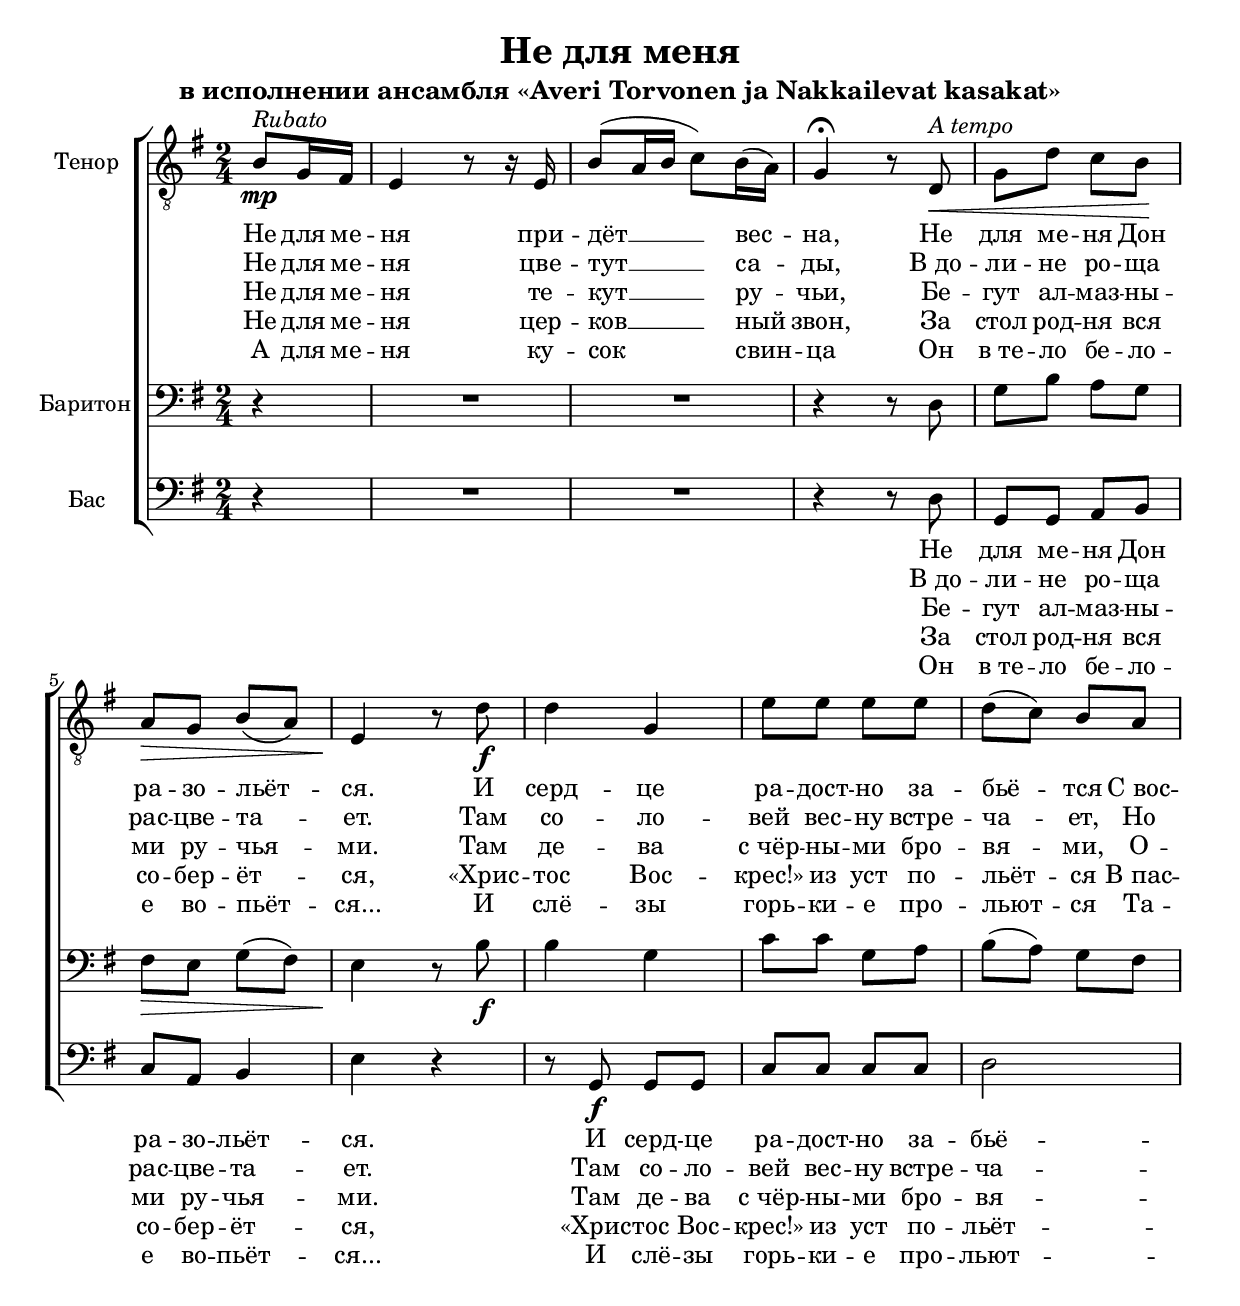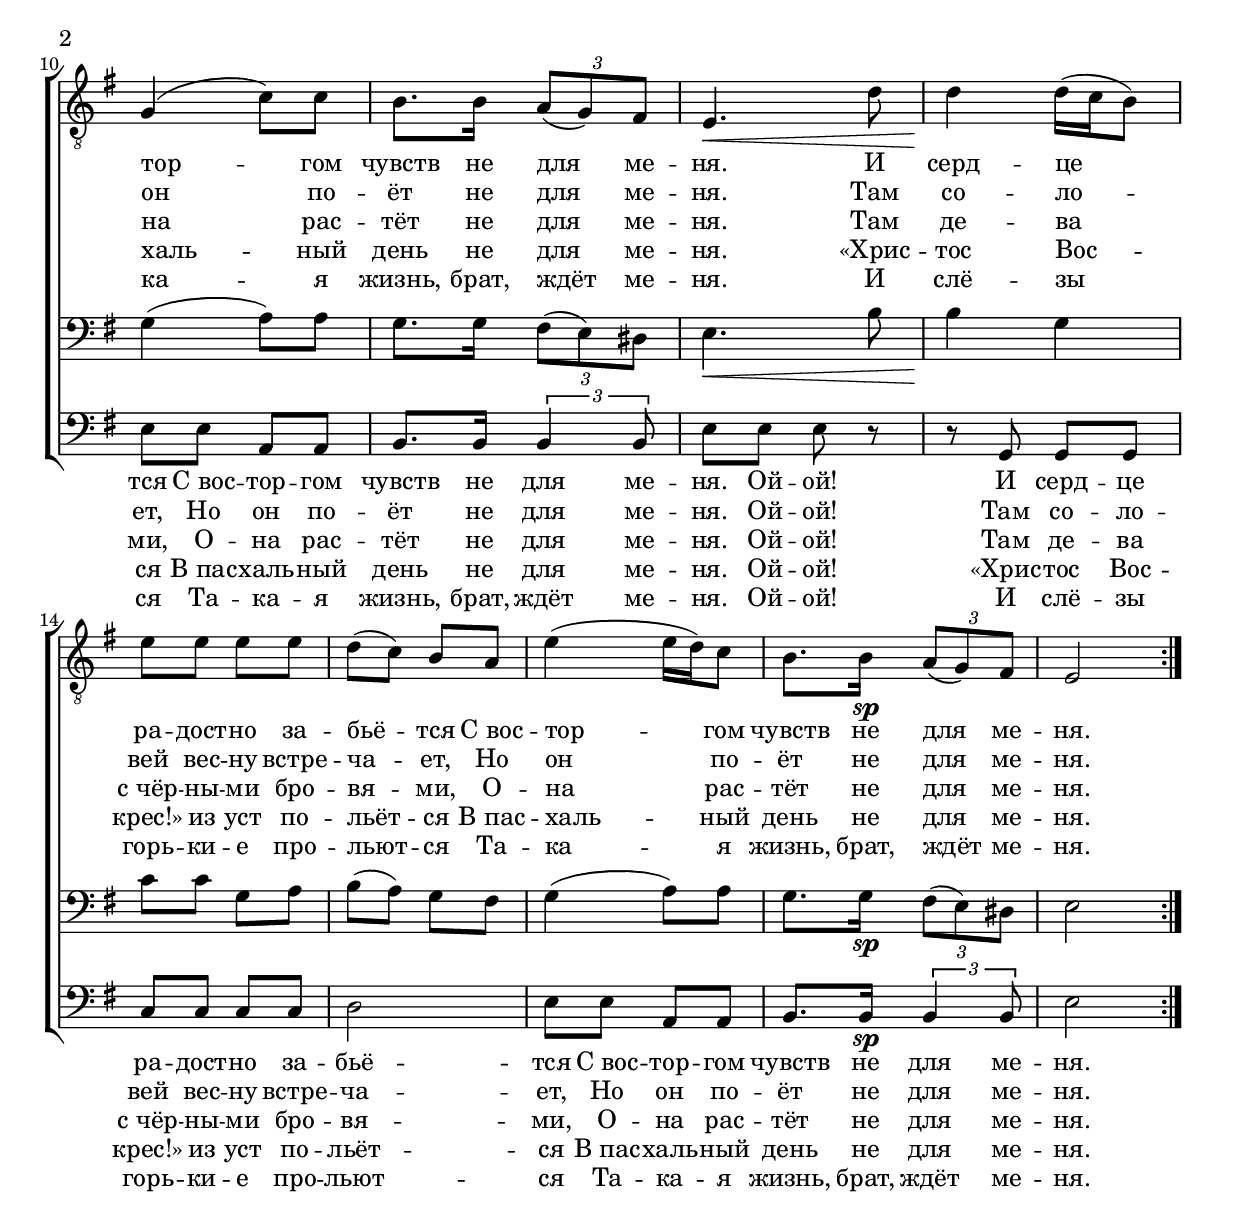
\version "2.12.3"

\header {
  title = "Не для меня"
  subtitle = "в исполнении ансамбля «Averi Torvonen ja Nakkailevat kasakat»"
%  composer = "Säveltäjä"
%  poet = "Sanoittaja"
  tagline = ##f
}

globals = { \key e \minor \time 2/4 }

tenor = \relative c' {
  \partial 4
  b8\mp^\markup {\italic Rubato }
  g16 fis16 | e4 r8 r16 e16 | b'8 ( a16 b16 c8) b16( a16) g4\fermata r8 % intro
  d\<^\markup {\italic "A tempo" } | g d' c b\! | a\> g b( a) | e4\! r8 % verse
  d'8\f|d4 g,4|e'8 e e e|d( c) b a g4( c8) c8|b8. b16 \times 2/3 {a8( g8) fis8}|e4.\< % chorus 
  d'8  |d4\! d16( c16 b8)|e8 e e e|d( c) b a e'4( e16 d16) c8|b8. b16\sp \times 2/3 {a8( g8) fis8}|e2 % chorus
}

barytone = \relative c {
  \partial 4 r4
  R2*2 r4 r8 d | g b a g | fis\> e g( fis) | e4\! r8 % verse
  b'8\f|b4 g4|c8 c g a|b( a) g fis|g4( a8) a8|g8. g16 \times 2/3 {fis8( e8) dis8}|e4.\< % chorus
  b'8|b4\! g4|c8 c g a|b( a) g fis|g4( a8) a8|g8. g16\sp \times 2/3 {fis8( e8) dis8}|e2 % chorus
}

bass = 	\relative c {
  \partial 4 r4
  R2*2 r4 r8 d8|g,8 g a b|c a b4|e4 r4 % verse
  r8 g,8\f g g|c8 c c c|d2|e8 e8 a,8 a8|b8. b16 \times 2/3 {b4 b8}|e8 e8 e8 r8 % chorus
  r8 g,8 g g|c8 c c c|d2|e8 e8 a,8 a8|b8. b16\sp \times 2/3 {b4 b8}|e2 % chorus
}

introOne = \lyricmode { Не для ме -- ня при -- дёт __ вес -- на, }
verseOne = \lyricmode { Не для ме -- ня  Дон ра -- зо -- льёт -- ся. }
chorusOne = \lyricmode {
  И серд -- це ра -- дост -- но за -- бьё -- тся 
  С_вос -- тор -- гом чувств не для ме -- ня.
}

introTwo = \lyricmode { Не для ме -- ня цве -- тут __ са -- ды, }
verseTwo = \lyricmode { В_до -- ли -- не ро -- ща рас -- цве -- та -- ет. }
chorusTwo = \lyricmode { 
  Там со -- ло -- вей вес -- ну встре -- ча -- ет, 
  Но он по -- ёт не для ме -- ня.
}

introThree = \lyricmode { Не для ме -- ня те -- кут __ ру -- чьи, }
verseThree = \lyricmode { Бе -- гут ал -- маз -- ны -- ми ру -- чья -- ми. }
chorusThree = \lyricmode { 
  Там де -- ва с_чёр -- ны -- ми бро -- вя -- ми,
  О -- на рас -- тёт не для ме -- ня.
}

introFour = \lyricmode { Не для ме -- ня цер -- ков __ ный звон, }
verseFour = \lyricmode { За стол род -- ня вся со -- бер -- ёт -- ся, }
chorusFour = \lyricmode { 
  «Хрис -- тос Вос -- крес!» из уст по -- льёт -- ся
  В_пас -- халь -- ный день не для ме -- ня.
}

introFive = \lyricmode { А для ме -- ня ку -- сок свин -- ца }
verseFive = \lyricmode { Он в_те -- ло бе -- ло -- е во -- пьёт -- ся... }
chorusFive = \lyricmode {
  И слё -- зы горь -- ки -- е про -- льют -- ся 
  Та -- ка -- я жизнь, брат, ждёт ме -- ня.
}

hoi = \lyricmode { Ой -- ой! }

\score {
  \new ChoirStaff <<
    \new Staff << 
      \set Staff.instrumentName = "Тенор"
      \set Staff.midiInstrument = "choir aahs"
      \new Voice = "Tenor" { \clef "treble_8" \globals \repeat volta 5 \tenor }
      \new Lyrics \lyricsto "Tenor" {	\introOne \verseOne \chorusOne \chorusOne}
      \new Lyrics \lyricsto "Tenor" {	\introTwo \verseTwo \chorusTwo \chorusTwo}
      \new Lyrics \lyricsto "Tenor" {	\introThree \verseThree \chorusThree \chorusThree}
      \new Lyrics \lyricsto "Tenor" {	\introFour \verseFour \chorusFour \chorusFour}
      \new Lyrics \lyricsto "Tenor" {	\introFive \verseFive \chorusFive \chorusFive}
    >>
    \new Staff << 
      \set Staff.instrumentName = "Баритон"
      \set Staff.midiInstrument = "choir aahs"
      \new Voice = "Barytone" { \clef bass \globals \barytone }
    >>
    \new Staff << 
      \set Staff.instrumentName = "Бас"
      \set Staff.midiInstrument = "choir aahs"
      \new Voice = "Bass" { \clef bass \globals \bass }
      \new Lyrics \lyricsto "Bass" {  \verseOne \chorusOne \hoi \chorusOne }
      \new Lyrics \lyricsto "Bass" {  \verseTwo \chorusTwo \hoi \chorusTwo }
      \new Lyrics \lyricsto "Bass" {  \verseThree \chorusThree \hoi \chorusThree }
      \new Lyrics \lyricsto "Bass" {  \verseFour \chorusFour \hoi \chorusFour }
      \new Lyrics \lyricsto "Bass" {  \verseFive \chorusFive \hoi \chorusFive }
    >> 
  >>
  \midi {}
  \layout {}
} 

\paper {
  ragged-bottom = ##t
}
